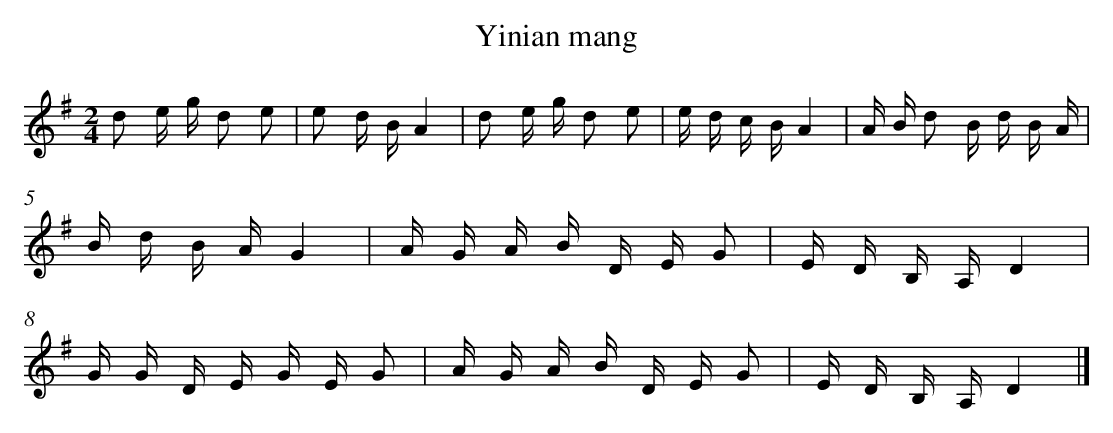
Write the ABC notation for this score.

X:1
T: Yinian mang
L: 1/16
M: 2/4
K: G
d2 e g d2 e2 [I:setbarnb 1]|
e2 d BA4 |
d2 e g d2 e2 |
e d c BA4 |
A B d2 B d B A |
B d B AG4 |
A G A B D E G2 |
E D B, A,D4 |
G G D E G E G2 |
A G A B D E G2 |
E D B, A,D4 |]
